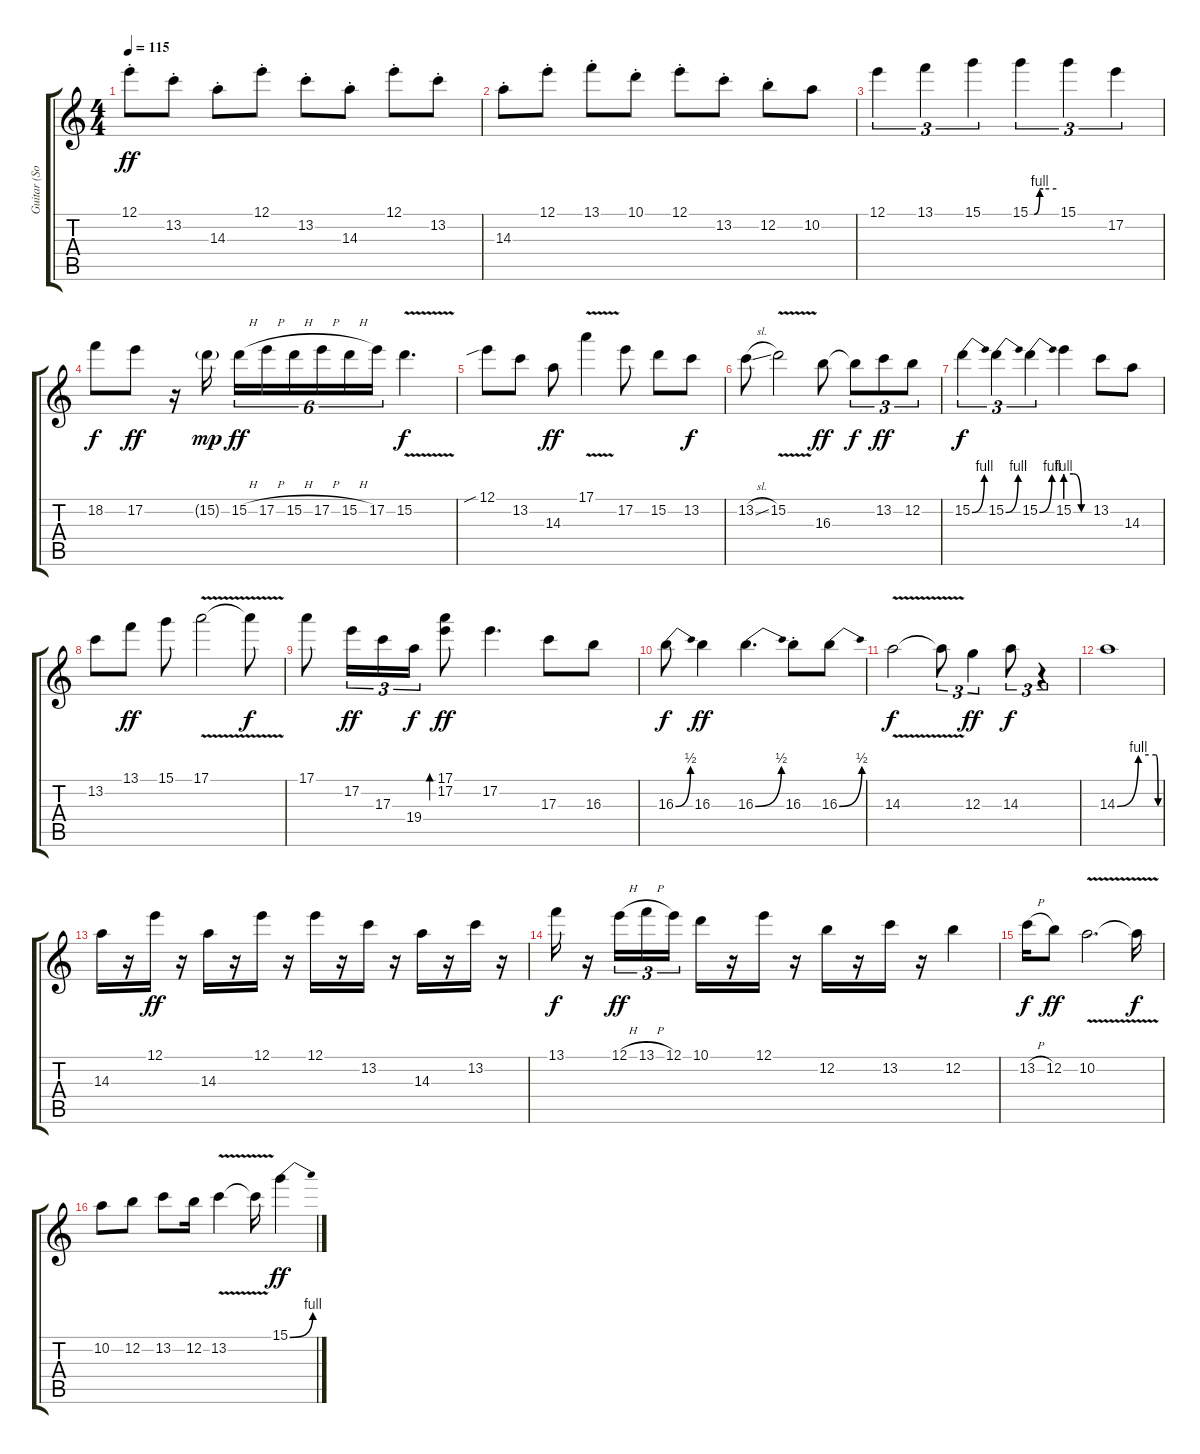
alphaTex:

\track ("Guitar (Solo)" "Guitar (So") {instrument overdrivenguitar}
\staff {score tabs}
\tuning (E4 B3 G3 D3 A2 E2) {hide}
\ts (4 4)
\tempo 115
\clef g2
\ks c
12.1{st}.8{dy ff} 13.2{st}.8 14.3{st}.8 12.1{st}.8 13.2{st}.8 14.3{st}.8 12.1{st}.8 13.2{st}.8 |
14.3{st}.8 12.1{st}.8 13.1{st}.8 10.1{st}.8 12.1{st}.8 13.2{st}.8 12.2{st}.8 10.2.8 |
12.1.4{tu (3 2)} 13.1.4{tu (3 2)} 15.1.4{tu (3 2)} 15.1{be (custom 0 0 9 0 22 4 30 4 60 4)}.4{tu (3 2)} 15.1.4{tu (3 2)} 17.2.4{tu (3 2)} |
18.2.8{dy f} 17.2.8{dy ff} r.16 15.2{g}.16{dy mp beam splitsecondary} 15.2{h}.16{tu (6 4) dy ff} 17.2{h}.16{tu (6 4)} 15.2{h}.16{tu (6 4)} 17.2{h}.16{tu (6 4)} 15.2{h}.16{tu (6 4)} 17.2.16{tu (6 4)} 15.2{v}.4{d dy f} |
12.1{sib}.8 13.2.8 14.3.8{dy ff} 17.1{v}.4 17.2.8 15.2.8 13.2.8{dy f} |
13.2{sl}.8 15.2{v}.2 16.3.8{dy ff} 16.3{t}.8{tu (3 2) dy f} 13.2.8{tu (3 2) dy ff} 12.2.8{tu (3 2)} |
15.2{be (bend 0 0 60 4)}.4{tu (3 2) dy f} 15.2{be (bend 0 0 60 4)}.4{tu (3 2)} 15.2{be (bend 0 0 60 4)}.4{tu (3 2)} 15.2{be (custom 0 4 20 4 40 0 60 0)}.4 13.2.8 14.3.8 |
13.2.8 13.1.8{dy ff} 15.1.8 17.1{v}.2 17.1{t}.8{dy f} |
17.1.8 17.2.16{tu (3 2) dy ff} 17.3.16{tu (3 2)} 19.4.16{tu (3 2) dy f} (17.1 17.2).8{bd 480 dy ff} 17.2.4{d} 17.3.8 16.3.8 |
16.3{be (bend 0 0 60 2)}.8{dy f} 16.3.4{dy ff} 16.3{be (bend 0 0 60 2)}.4{d} 16.3{st}.8 16.3{be (bend 0 0 60 2)}.8 |
14.3{v}.2{dy f} 14.3{t}.8{tu (3 2)} 12.3.4{tu (3 2) dy ff} 14.3.8{tu (3 2) dy f} r.4{tu (3 2)} |
14.3{be (custom 0 0 30 4 55 4 58 0 60 0)}.1 |
14.3.16 r.16 12.1.16{dy ff} r.16 14.3.16 r.16 12.1.16 r.16 12.1.16 r.16 13.2.16 r.16 14.3.16 r.16 13.2.16 r.16 |
13.1.16{dy f} r.16 12.1{h}.16{tu (3 2) dy ff} 13.1{h}.16{tu (3 2)} 12.1.16{tu (3 2)} 10.1.16 r.16 12.1.16 r.16 12.2.16 r.16 13.2.16 r.16 12.2.4 |
13.2{h}.16{dy f} 12.2.8{dy ff} 10.2{v}.2{d} 10.2{t}.16{dy f} |
10.2.8 12.2.8 13.2.8 12.2.16 13.2{v}.4 13.2{t}.16 15.1{be (bend 0 0 60 4)}.4{dy ff}
